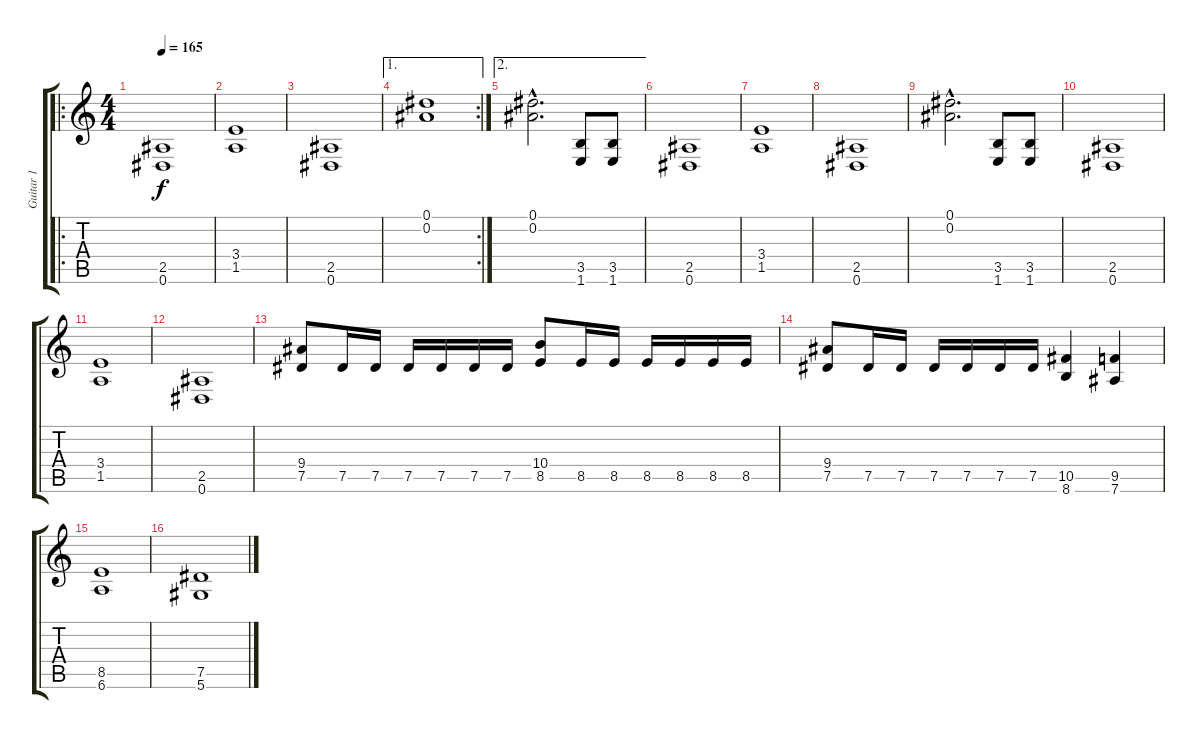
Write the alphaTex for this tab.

\track ("Guitar 1" "Guitar 1") {instrument distortionguitar}
\staff {score tabs}
\tuning (Eb4 Bb3 Gb3 Db3 Ab2 Eb2) {hide}
\ro
\ts (4 4)
\tempo 165
\clef g2
\ks c
(2.5 0.6).1{dy f instrument distortionguitar} |
(3.4 1.5).1 |
(2.5 0.6).1 |
\ae 1
\rc 2
(0.1 0.2).1 |
\ae 2
(0.1{hac} 0.2{hac}).2{d} (3.5 1.6).8 (3.5 1.6).8 |
(2.5 0.6).1 |
(3.4 1.5).1 |
(2.5 0.6).1 |
(0.1{hac} 0.2{hac}).2{d} (3.5 1.6).8 (3.5 1.6).8 |
(2.5 0.6).1 |
(3.4 1.5).1 |
(2.5 0.6).1 |
(9.4 7.5).8 7.5.16 7.5.16 7.5.16 7.5.16 7.5.16 7.5.16 (10.4 8.5).8 8.5.16 8.5.16 8.5.16 8.5.16 8.5.16 8.5.16 |
(9.4 7.5).8 7.5.16 7.5.16 7.5.16 7.5.16 7.5.16 7.5.16 (10.5 8.6).4 (9.5 7.6).4 |
(8.5 6.6).1 |
(7.5 5.6).1
